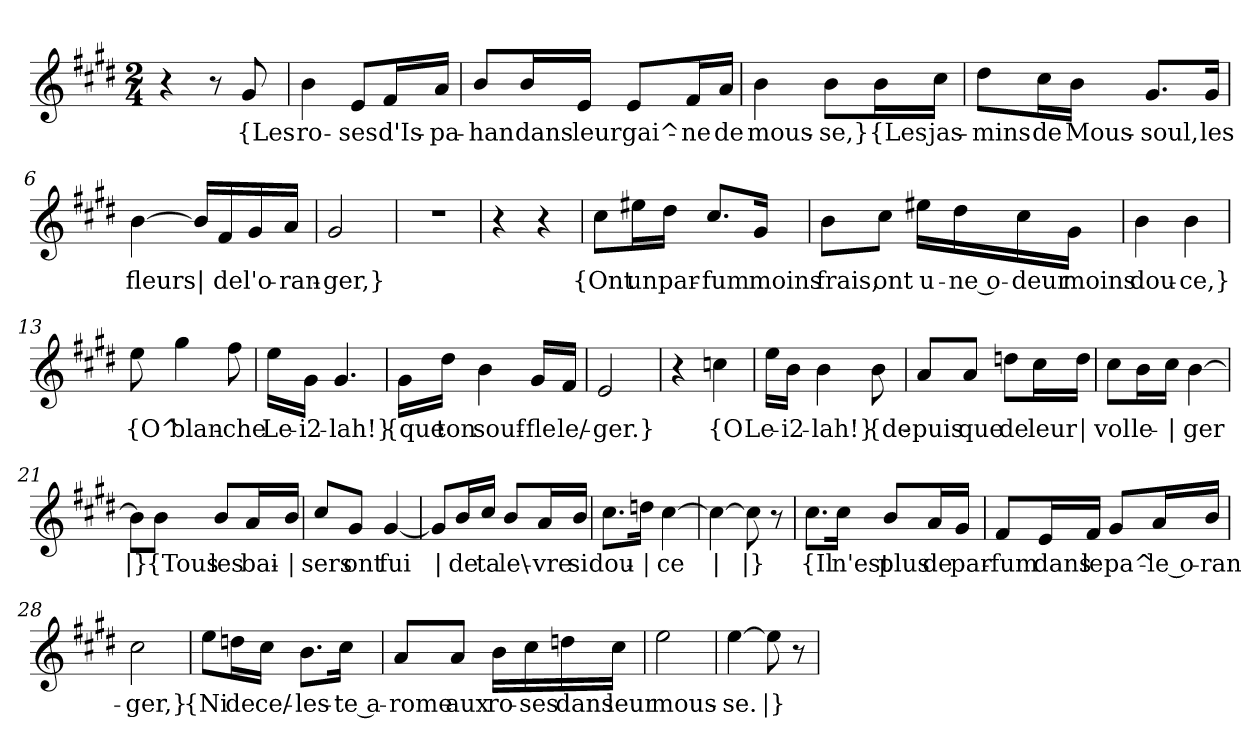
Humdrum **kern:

**kern	**text
*part1	*part1
*staff1	*staff1
*clefG2	*
*k[f#c#g#d#]	*
*M2/4	*
=1	=1
4r	.
8r	.
!	!LO:LY:b
8g#/	{Les
=2	=2
!	!LO:LY:b
4b\	ro-
!	!LO:LY:b
8e/L	-ses
!	!LO:LY:b
16f#/L	d'Is-
!	!LO:LY:b
16a/JJ	-pa-
=3	=3
!	!LO:LY:b
8b/L	-han
!	!LO:LY:b
16b/L	dans
!	!LO:LY:b
16e/JJ	leur
!	!LO:LY:b
8e/L	gai^-
!	!LO:LY:b
16f#/L	-ne
!	!LO:LY:b
16a/JJ	de
=4	=4
!	!LO:LY:b
4b\	mous-
!	!LO:LY:b
8b\L	-se,}
!	!LO:LY:b
16b\L	{Les
!	!LO:LY:b
16cc#\JJ	jas-
=5	=5
!	!LO:LY:b
8dd#\L	-mins
!	!LO:LY:b
16cc#\L	de
!	!LO:LY:b
16b\JJ	Mous-
!	!LO:LY:b
8.g#/L	-soul,
!	!LO:LY:b
16g#/Jk	les
!!LO:LB:g=z
=6	=6
!	!LO:LY:b
[4b\	fleurs
!	!LO:LY:b
16b/LL]	|
!	!LO:LY:b
16f#/	de
!	!LO:LY:b
16g#/	l'o-
!	!LO:LY:b
16a/JJ	-ran-
=7	=7
!	!LO:LY:b
2g#/	-ger,}
=8	=8
2r	.
=9	=9
4r	.
4r	.
=10	=10
!	!LO:LY:b
8cc#\L	{Ont
!	!LO:LY:b
16ee#X\L	un
!	!LO:LY:b
16dd#\JJ	par-
!	!LO:LY:b
8.cc#/L	-fum
!	!LO:LY:b
16g#/Jk	moins
=11	=11
!	!LO:LY:b
8b\L	frais,
!	!LO:LY:b
8cc#\J	ont
!	!LO:LY:b
16ee#X\LL	u-
!	!LO:LY:b
16dd#\	-ne o-
!	!LO:LY:b
16cc#\	-deur
!	!LO:LY:b
16g#\JJ	moins
!!LO:LB:g=z
=12	=12
!	!LO:LY:b
4b\	dou-
!	!LO:LY:b
4b\	-ce,}
=13	=13
!	!LO:LY:b
8ee\	{O^
!	!LO:LY:b
4gg#\	blan-
!	!LO:LY:b
8ff#\	-che
=14	=14
!	!LO:LY:b
16ee\LL	Le-
!	!LO:LY:b
16g#\JJ	-i2-
!	!LO:LY:b
4.g#/	-lah!}
=15	=15
!	!LO:LY:b
16g#\LL	{que
!	!LO:LY:b
16dd#\JJ	ton
!	!LO:LY:b
4b\	souf-
!	!LO:LY:b
16g#/LL	-fle
!	!LO:LY:b
16f#/JJ	le/-
=16	=16
!	!LO:LY:b
2e/	-ger.}
=17	=17
4r	.
!	!LO:LY:b
4ccn\	{O
=18	=18
!	!LO:LY:b
16ee\LL	Le-
!	!LO:LY:b
16b\JJ	-i2-
!	!LO:LY:b
4b\	-lah!}
!	!LO:LY:b
8b\	{de-
!!LO:LB:g=z
=19	=19
!	!LO:LY:b
8a/L	puis
!	!LO:LY:b
8a/J	que
!	!LO:LY:b
8ddn\L	de
!	!LO:LY:b
16cc#\L	leur
!	!LO:LY:b
16dd\JJ	|
=20	=20
!	!LO:LY:b
8cc#\L	vol
!	!LO:LY:b
16b\L	le-
!	!LO:LY:b
16cc#\JJ	|
!	!LO:LY:b
[4b\	-ger
=21	=21
!	!LO:LY:b
8b\L]	|}
!	!LO:LY:b
8b\J	{Tous
!	!LO:LY:b
8b/L	les
!	!LO:LY:b
16a/L	bai-
!	!LO:LY:b
16b/JJ	|
=22	=22
!	!LO:LY:b
8cc#/L	-sers
!	!LO:LY:b
8g#/J	ont
!	!LO:LY:b
[4g#/	fui
=23	=23
!	!LO:LY:b
8g#/L]	|
!	!LO:LY:b
16b/L	de
!	!LO:LY:b
16cc#/JJ	ta
!	!LO:LY:b
8b/L	le\-
!	!LO:LY:b
16a/L	-vre
!	!LO:LY:b
16b/JJ	si
=24	=24
!	!LO:LY:b
8.cc#\L	dou-
!	!LO:LY:b
16ddn\Jk	|
!	!LO:LY:b
[4cc#\	-ce
=25	=25
!	!LO:LY:b
4cc#\_	|
!	!LO:LY:b
8cc#\]	|}
8r	.
!!LO:LB:g=z
=26	=26
!	!LO:LY:b
8.cc#\L	{Il
!	!LO:LY:b
16cc#\Jk	n'est
!	!LO:LY:b
8b/L	plus
!	!LO:LY:b
16a/L	de
!	!LO:LY:b
16g#/JJ	par-
=27	=27
!	!LO:LY:b
8f#/L	-fum
!	!LO:LY:b
16e/L	dans
!	!LO:LY:b
16f#/JJ	le
!	!LO:LY:b
8g#/L	pa^-
!	!LO:LY:b
16a/L	-le o-
!	!LO:LY:b
16b/JJ	-ran-
=28	=28
!	!LO:LY:b
2cc#\	-ger,}
=29	=29
!	!LO:LY:b
8ee\L	{Ni
!	!LO:LY:b
16ddn\L	de
!	!LO:LY:b
16cc#\JJ	ce/-
!	!LO:LY:b
8.b\L	-les-
!	!LO:LY:b
16cc#\Jk	-te a-
!!LO:LB:g=z
=30	=30
!	!LO:LY:b
8a/L	-rome
!	!LO:LY:b
8a/J	aux
!	!LO:LY:b
16b\LL	ro-
!	!LO:LY:b
16cc#\	-ses
!	!LO:LY:b
16ddn\	dans
!	!LO:LY:b
16cc#\JJ	leur
=31	=31
!	!LO:LY:b
2ee\	mous-
=32	=32
!	!LO:LY:b
[4ee\	-se.
!	!LO:LY:b
8ee\]	|}
8r	.
=	=
*-	*-
